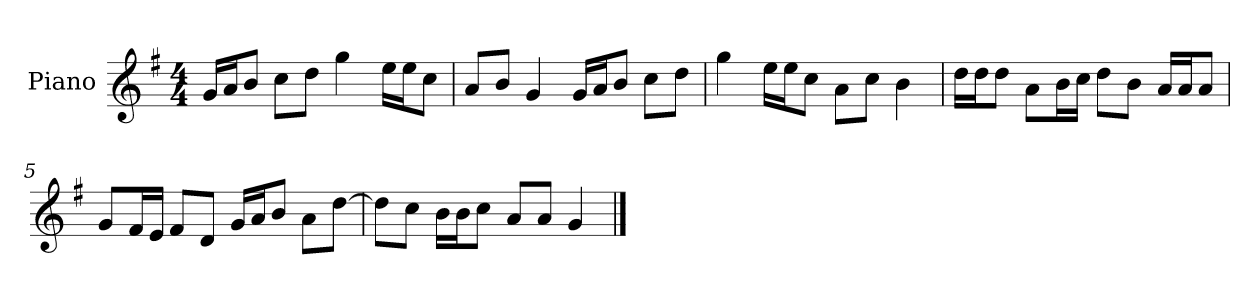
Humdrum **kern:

**kern
*part1
*staff1
*I"Piano
*I'P-no
*clefG2
*k[f#]
*M4/4
*MM90
=1
16g/LL
16a/J
8b/J
8cc\L
8dd\J
4gg\
16ee\LL
16ee\J
8cc\J
=2
8a/L
8b/J
4g/
16g/LL
16a/J
8b/J
8cc\L
8dd\J
=3
4gg\
16ee\LL
16ee\J
8cc\J
8a\L
8cc\J
4b\
=4
16dd\LL
16dd\J
8dd\J
8a\L
16b\L
16cc\JJ
8dd\L
8b\J
16a/LL
16a/J
8a/J
!!LO:LB:g=z
=5
8g/L
16f#/L
16e/JJ
8f#/L
8d/J
16g/LL
16a/J
8b/J
8a\L
[8dd\J
=6
8dd\L]
8cc\J
16b\LL
16b\J
8cc\J
8a/L
8a/J
4g/
==
*-
